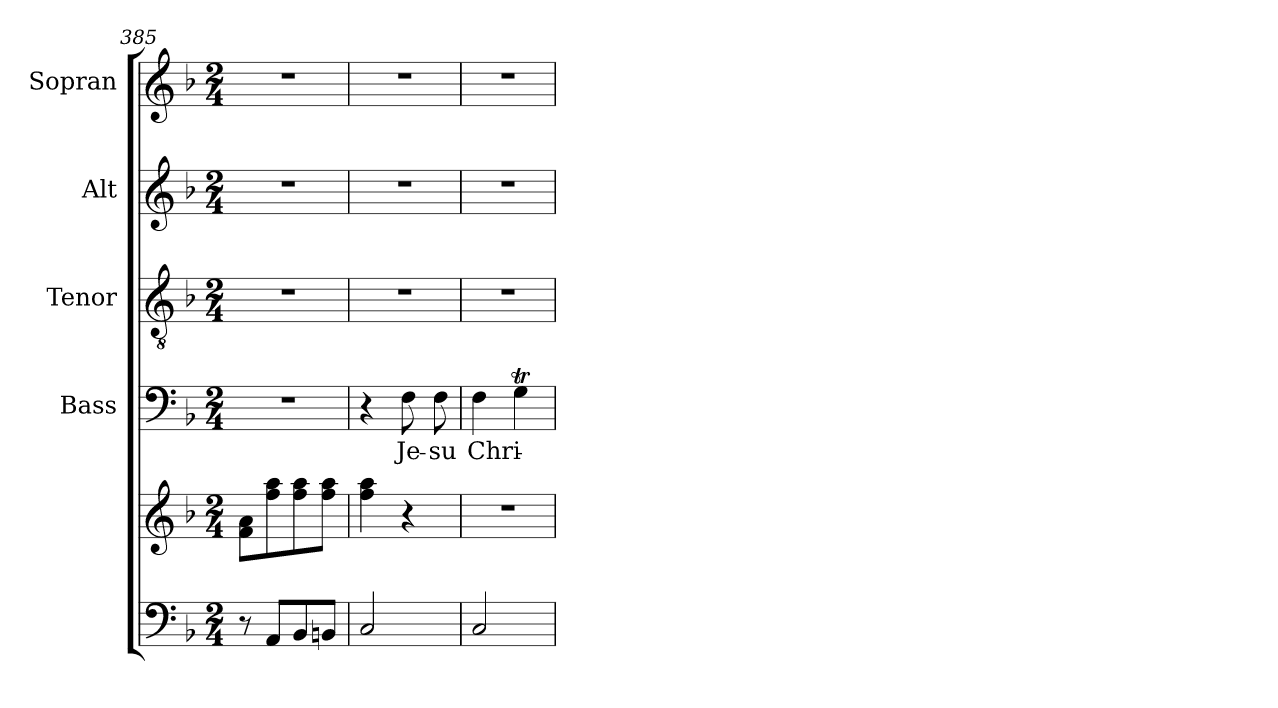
**kern	**kern	**kern	**text	**kern	**kern	**kern
*part5	*part5	*part4	*part4	*part3	*part2	*part1
*staff6	*staff5	*staff4	*staff4	*staff3	*staff2	*staff1
*	*	*I"Bass	*	*I"Tenor	*I"Alt	*I"Sopran
*	*	*I'B.	*	*I'T.	*I'A.	*I'S.
*clefF4	*clefG2	*clefF4	*	*clefGv2	*clefG2	*clefG2
*k[b-]	*k[b-]	*k[b-]	*	*k[b-]	*k[b-]	*k[b-]
*F:	*F:	*F:	*	*F:	*F:	*F:
*M2/4	*M2/4	*M2/4	*	*M2/4	*M2/4	*M2/4
=385	=385	=385	=385	=385	=385	=385
8r	8f\ 8a\L	2r	.	2r	2r	2r
8AA/L	8ff\ 8aa\	.	.	.	.	.
8BB-/	8ff\ 8aa\	.	.	.	.	.
8BBn/J	8ff\ 8aa\J	.	.	.	.	.
!!LO:PB:g=z
=386	=386	=386	=386	=386	=386	=386
2C/	4ff\ 4aa\	4r	.	2r	2r	2r
!	!	!	!LO:LY:b	!	!	!
.	4r	8F\	Je-	.	.	.
!	!	!	!LO:LY:b	!	!	!
.	.	8F\	-su	.	.	.
=387	=387	=387	=387	=387	=387	=387
!	!	!	!LO:LY:b	!	!	!
2C/	2r	4F\	Chri-	2r	2r	2r
.	.	4GT\	.	.	.	.
=	=	=	=	=	=	=
*-	*-	*-	*-	*-	*-	*-
